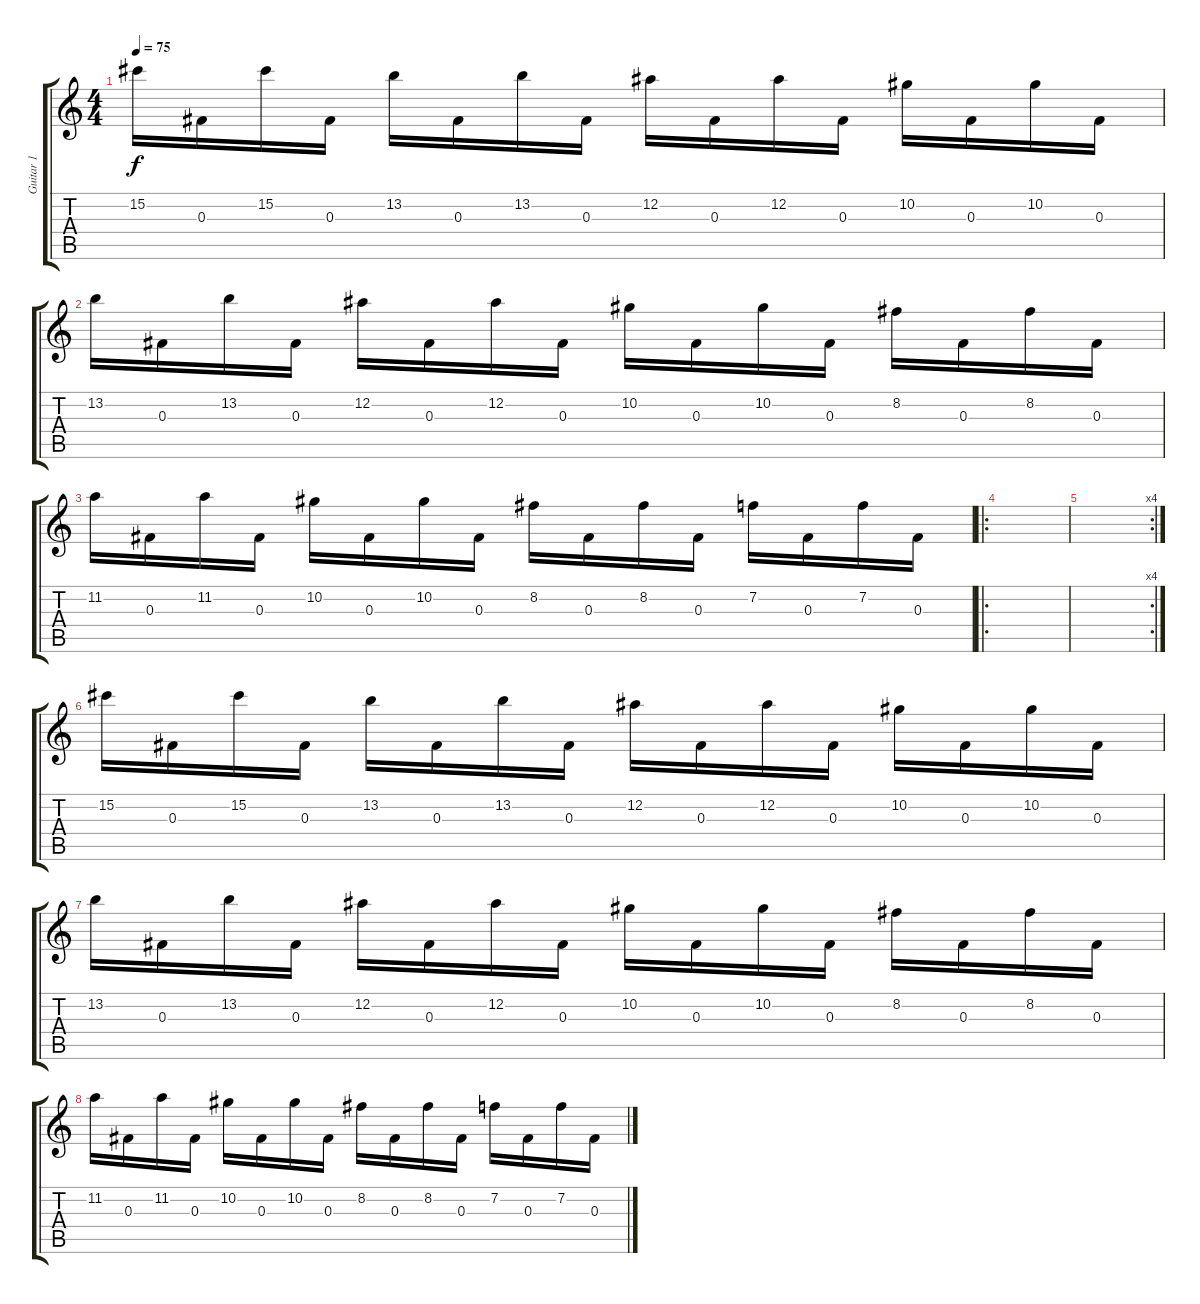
\track ("Guitar 1" "Guitar 1") {instrument electricguitarclean}
\staff {score tabs}
\tuning (Eb4 Bb3 Gb3 Db3 Ab2 Db2) {hide}
\ts (4 4)
\tempo 75
\clef g2
\ks c
15.2.16{dy f} 0.3.16 15.2.16 0.3.16 13.2.16 0.3.16 13.2.16 0.3.16 12.2.16 0.3.16 12.2.16 0.3.16 10.2.16 0.3.16 10.2.16 0.3.16 |
13.2.16 0.3.16 13.2.16 0.3.16 12.2.16 0.3.16 12.2.16 0.3.16 10.2.16 0.3.16 10.2.16 0.3.16 8.2.16 0.3.16 8.2.16 0.3.16 |
11.2.16 0.3.16 11.2.16 0.3.16 10.2.16 0.3.16 10.2.16 0.3.16 8.2.16 0.3.16 8.2.16 0.3.16 7.2.16 0.3.16 7.2.16 0.3.16 |
\ro
|
\rc 4
|
15.2.16 0.3.16 15.2.16 0.3.16 13.2.16 0.3.16 13.2.16 0.3.16 12.2.16 0.3.16 12.2.16 0.3.16 10.2.16 0.3.16 10.2.16 0.3.16 |
13.2.16 0.3.16 13.2.16 0.3.16 12.2.16 0.3.16 12.2.16 0.3.16 10.2.16 0.3.16 10.2.16 0.3.16 8.2.16 0.3.16 8.2.16 0.3.16 |
11.2.16 0.3.16 11.2.16 0.3.16 10.2.16 0.3.16 10.2.16 0.3.16 8.2.16 0.3.16 8.2.16 0.3.16 7.2.16 0.3.16 7.2.16 0.3.16
